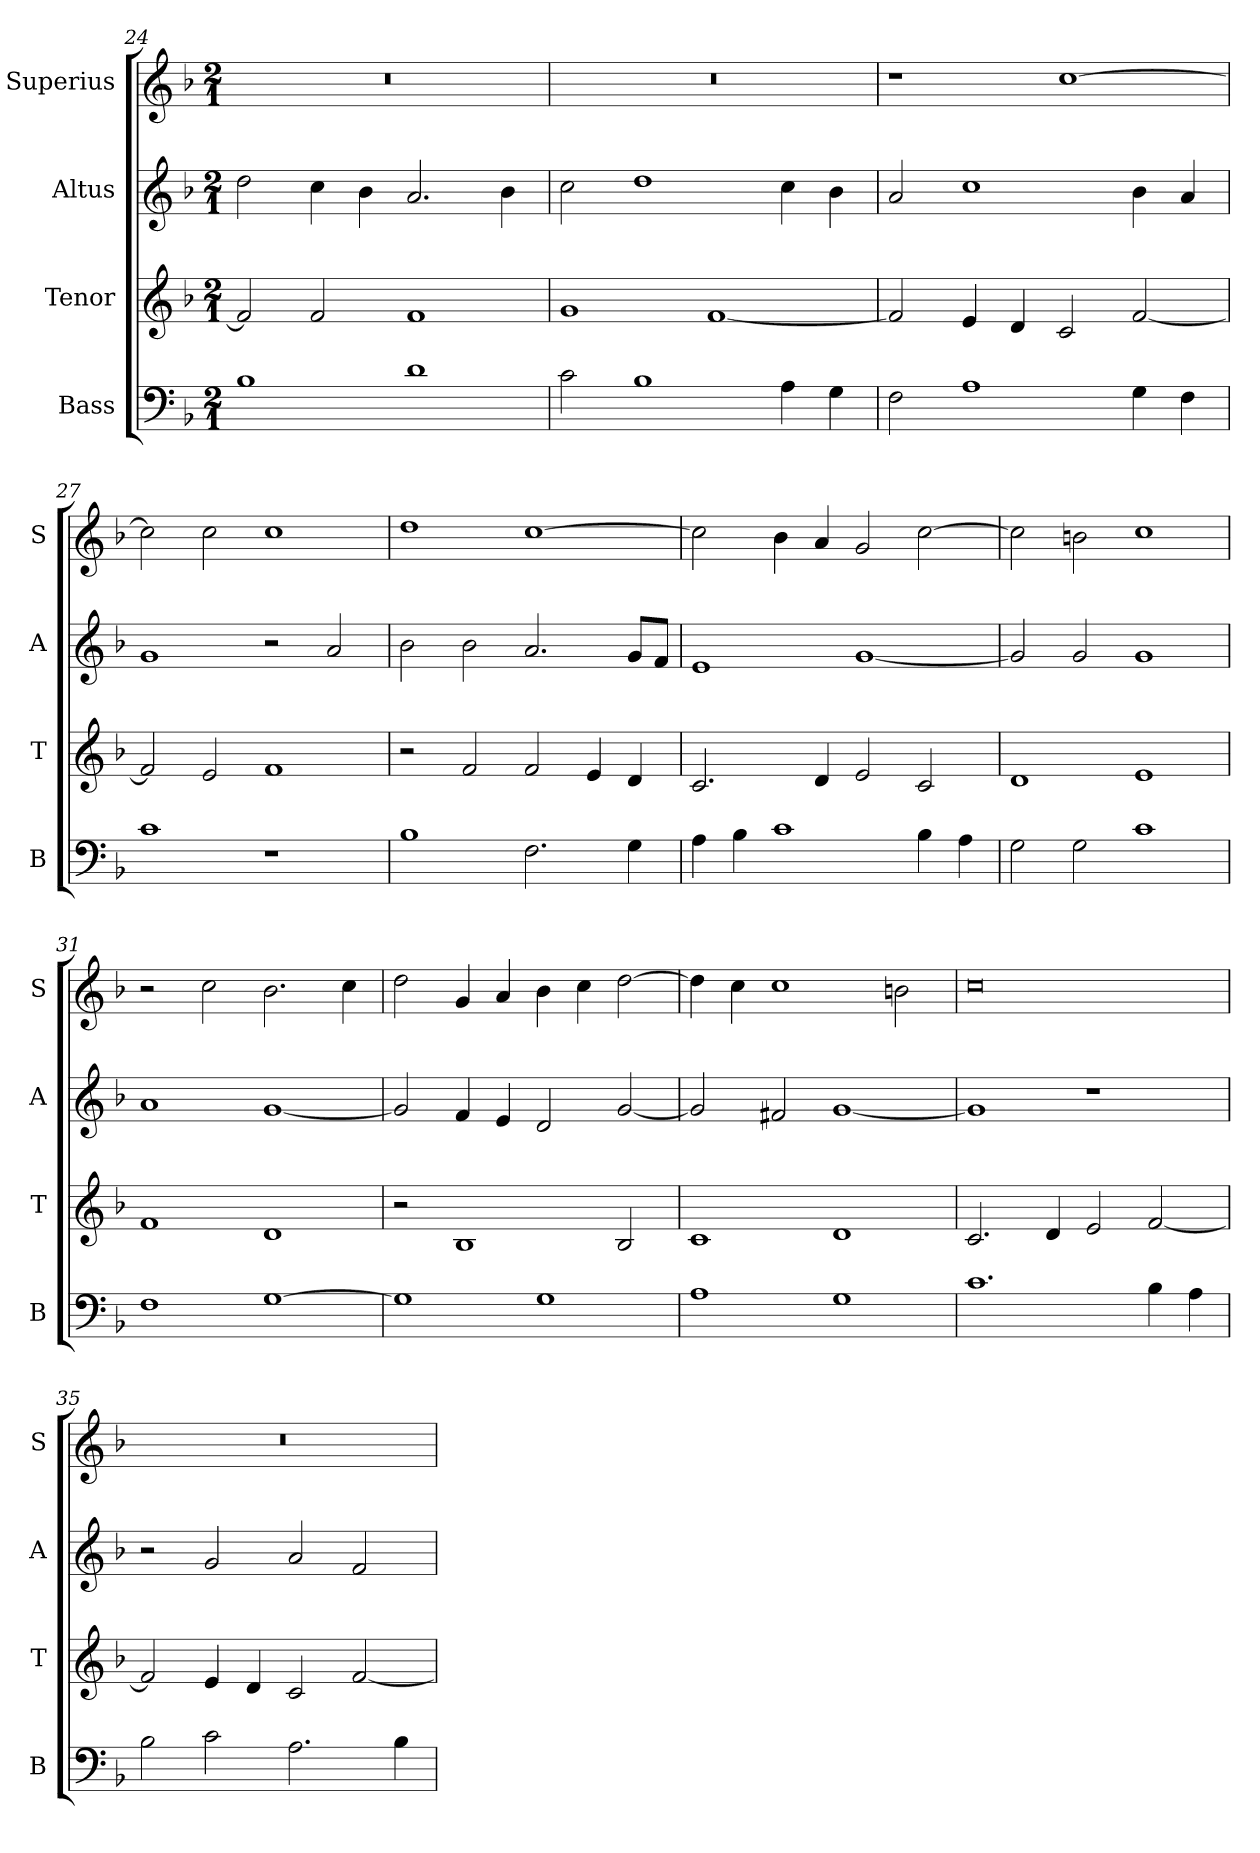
**kern	**kern	**kern	**kern
*part4	*part3	*part2	*part1
*staff4	*staff3	*staff2	*staff1
*I"Bass	*I"Tenor	*I"Altus	*I"Superius
*I'B	*I'T	*I'A	*I'S
*clefF4	*clefG2	*clefG2	*clefG2
*k[b-]	*k[b-]	*k[b-]	*k[b-]
*F:	*F:	*F:	*F:
*M2/1	*M2/1	*M2/1	*M2/1
=24	=24	=24	=24
1B-	2f]	2dd	0r
.	2f	4cc	.
.	.	4b-	.
1d	1f	2.a	.
.	.	4b-	.
=25	=25	=25	=25
2c	1g	2cc	0r
1B-	.	1dd	.
.	[1f	.	.
4A	.	4cc	.
4G	.	4b-	.
=26	=26	=26	=26
2F	2f]	2a	1r
1A	4e	1cc	.
.	4d	.	.
.	2c	.	[1cc
4G	[2f	4b-	.
4F	.	4a	.
=27	=27	=27	=27
1c	2f]	1g	2cc]
.	2e	.	2cc
1r	1f	2r	1cc
.	.	2a	.
=28	=28	=28	=28
1B-	2r	2b-	1dd
.	2f	2b-	.
2.F	2f	2.a	[1cc
.	4e	.	.
4G	4d	8gL	.
.	.	8fJ	.
=29	=29	=29	=29
4A	2.c	1e	2cc]
4B-	.	.	.
1c	.	.	4b-
.	4d	.	4a
.	2e	[1g	2g
4B-	2c	.	[2cc
4A	.	.	.
=30	=30	=30	=30
2G	1d	2g]	2cc]
2G	.	2g	2bn
1c	1e	1g	1cc
=31	=31	=31	=31
1F	1f	1a	2r
.	.	.	2cc
[1G	1d	[1g	2.b-
.	.	.	4cc
=32	=32	=32	=32
1G]	2r	2g]	2dd
.	1B-	4f	4g
.	.	4e	4a
1G	.	2d	4b-
.	.	.	4cc
.	2B-	[2g	[2dd
=33	=33	=33	=33
1A	1c	2g]	4dd]
.	.	.	4cc
.	.	2f#X	1cc
1G	1d	[1g	.
.	.	.	2bn
=34	=34	=34	=34
1.c	2.c	1g]	0cc
.	4d	.	.
.	2e	1r	.
4B-	[2f	.	.
4A	.	.	.
=35	=35	=35	=35
2B-	2f]	2r	0r
2c	4e	2g	.
.	4d	.	.
2.A	2c	2a	.
.	[2f	2f	.
4B-	.	.	.
=	=	=	=
*-	*-	*-	*-
